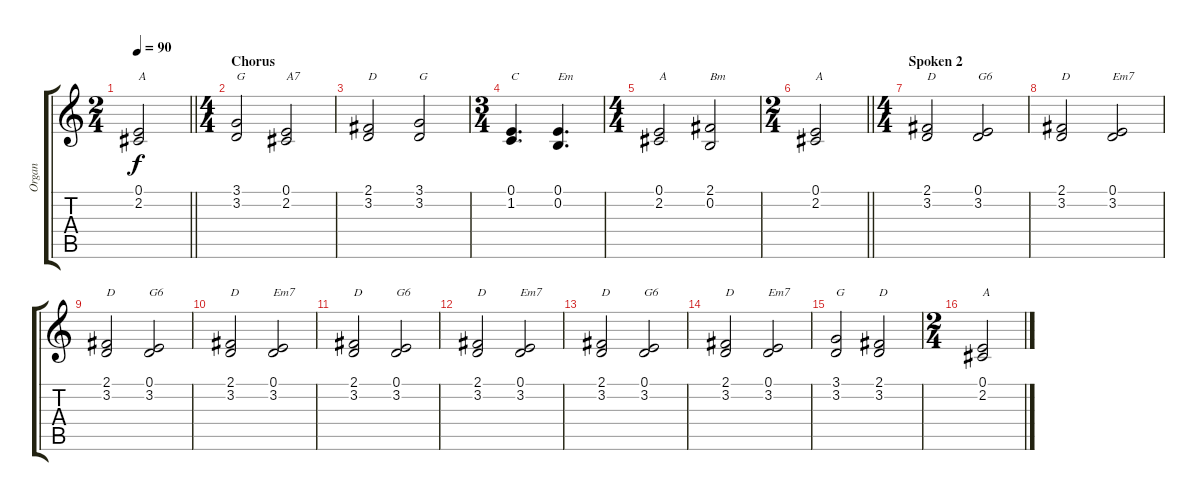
\track ("Organ" "Organ") {instrument drawbarorgan}
\staff {score tabs}
\tuning (E4 B3 G3 D3 A2 E2) {hide}
\ts (2 4)
\tempo 90
\clef g2
\barLineRight lightlight
\ks c
(0.1 2.2).2{txt "A" dy f} |
\ts (4 4)
\section ("" "Chorus")
(3.1 3.2).2{txt "G"} (0.1 2.2).2{txt "A7"} |
(2.1 3.2).2{txt "D"} (3.1 3.2).2{txt "G"} |
\ts (3 4)
(0.1 1.2).4{d txt "C"} (0.1 0.2).4{d txt "Em"} |
\ts (4 4)
(0.1 2.2).2{txt "A"} (2.1 0.2).2{txt "Bm"} |
\ts (2 4)
\barLineRight lightlight
(0.1 2.2).2{txt "A"} |
\ts (4 4)
\section ("" "Spoken 2")
(2.1 3.2).2{txt "D"} (0.1 3.2).2{txt "G6"} |
(2.1 3.2).2{txt "D"} (0.1 3.2).2{txt "Em7"} |
(2.1 3.2).2{txt "D"} (0.1 3.2).2{txt "G6"} |
(2.1 3.2).2{txt "D"} (0.1 3.2).2{txt "Em7"} |
(2.1 3.2).2{txt "D"} (0.1 3.2).2{txt "G6"} |
(2.1 3.2).2{txt "D"} (0.1 3.2).2{txt "Em7"} |
(2.1 3.2).2{txt "D"} (0.1 3.2).2{txt "G6"} |
(2.1 3.2).2{txt "D"} (0.1 3.2).2{txt "Em7"} |
(3.1 3.2).2{txt "G"} (2.1 3.2).2{txt "D"} |
\ts (2 4)
(0.1 2.2).2{txt "A"}
